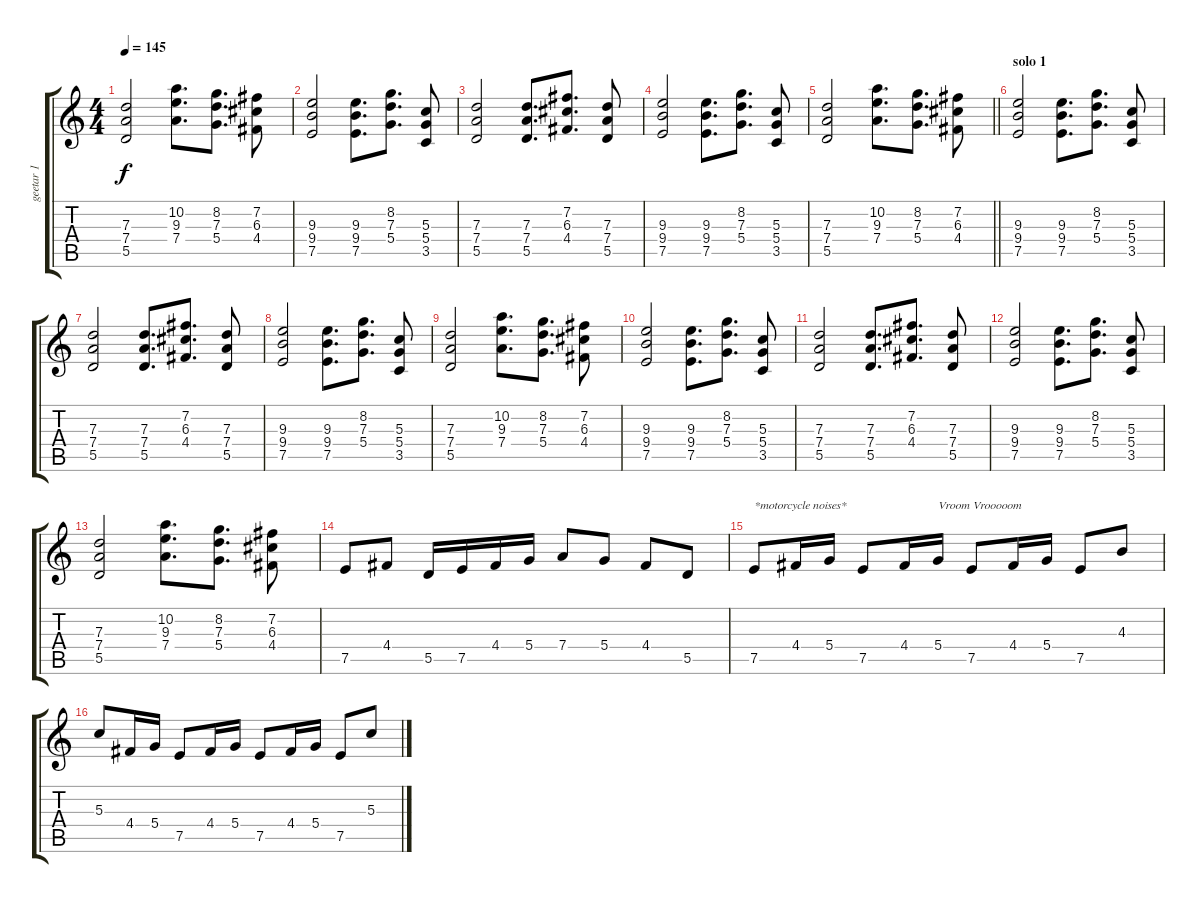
\track ("geetar 1" "geetar 1") {instrument distortionguitar}
\staff {score tabs}
\tuning (E4 B3 G3 D3 A2 E2) {hide}
\ts (4 4)
\tempo 145
\clef g2
\ks c
(7.3 7.4 5.5).2{dy f} (10.2 9.3 7.4).8{d} (8.2 7.3 5.4).8{d} (7.2 6.3 4.4).8 |
(9.3 9.4 7.5).2 (9.3 9.4 7.5).8{d} (8.2 7.3 5.4).8{d} (5.3 5.4 3.5).8 |
(7.3 7.4 5.5).2 (7.3 7.4 5.5).8{d} (7.2 6.3 4.4).8{d} (7.3 7.4 5.5).8 |
(9.3 9.4 7.5).2 (9.3 9.4 7.5).8{d} (8.2 7.3 5.4).8{d} (5.3 5.4 3.5).8 |
\barLineRight lightlight
(7.3 7.4 5.5).2 (10.2 9.3 7.4).8{d} (8.2 7.3 5.4).8{d} (7.2 6.3 4.4).8 |
\section ("" "solo 1")
(9.3 9.4 7.5).2 (9.3 9.4 7.5).8{d} (8.2 7.3 5.4).8{d} (5.3 5.4 3.5).8 |
(7.3 7.4 5.5).2 (7.3 7.4 5.5).8{d} (7.2 6.3 4.4).8{d} (7.3 7.4 5.5).8 |
(9.3 9.4 7.5).2 (9.3 9.4 7.5).8{d} (8.2 7.3 5.4).8{d} (5.3 5.4 3.5).8 |
(7.3 7.4 5.5).2 (10.2 9.3 7.4).8{d} (8.2 7.3 5.4).8{d} (7.2 6.3 4.4).8 |
(9.3 9.4 7.5).2 (9.3 9.4 7.5).8{d} (8.2 7.3 5.4).8{d} (5.3 5.4 3.5).8 |
(7.3 7.4 5.5).2 (7.3 7.4 5.5).8{d} (7.2 6.3 4.4).8{d} (7.3 7.4 5.5).8 |
(9.3 9.4 7.5).2 (9.3 9.4 7.5).8{d} (8.2 7.3 5.4).8{d} (5.3 5.4 3.5).8 |
(7.3 7.4 5.5).2 (10.2 9.3 7.4).8{d} (8.2 7.3 5.4).8{d} (7.2 6.3 4.4).8 |
7.5.8 4.4.8 5.5.16 7.5.16 4.4.16 5.4.16 7.4.8 5.4.8 4.4.8 5.5.8 |
7.5.8{txt "*motorcycle noises*"} 4.4.16 5.4.16 7.5.8 4.4.16 5.4.16{txt "Vroom Vrooooom"} 7.5.8 4.4.16 5.4.16 7.5.8 4.3.8 |
5.3.8 4.4.16 5.4.16 7.5.8 4.4.16 5.4.16 7.5.8 4.4.16 5.4.16 7.5.8 5.3.8
